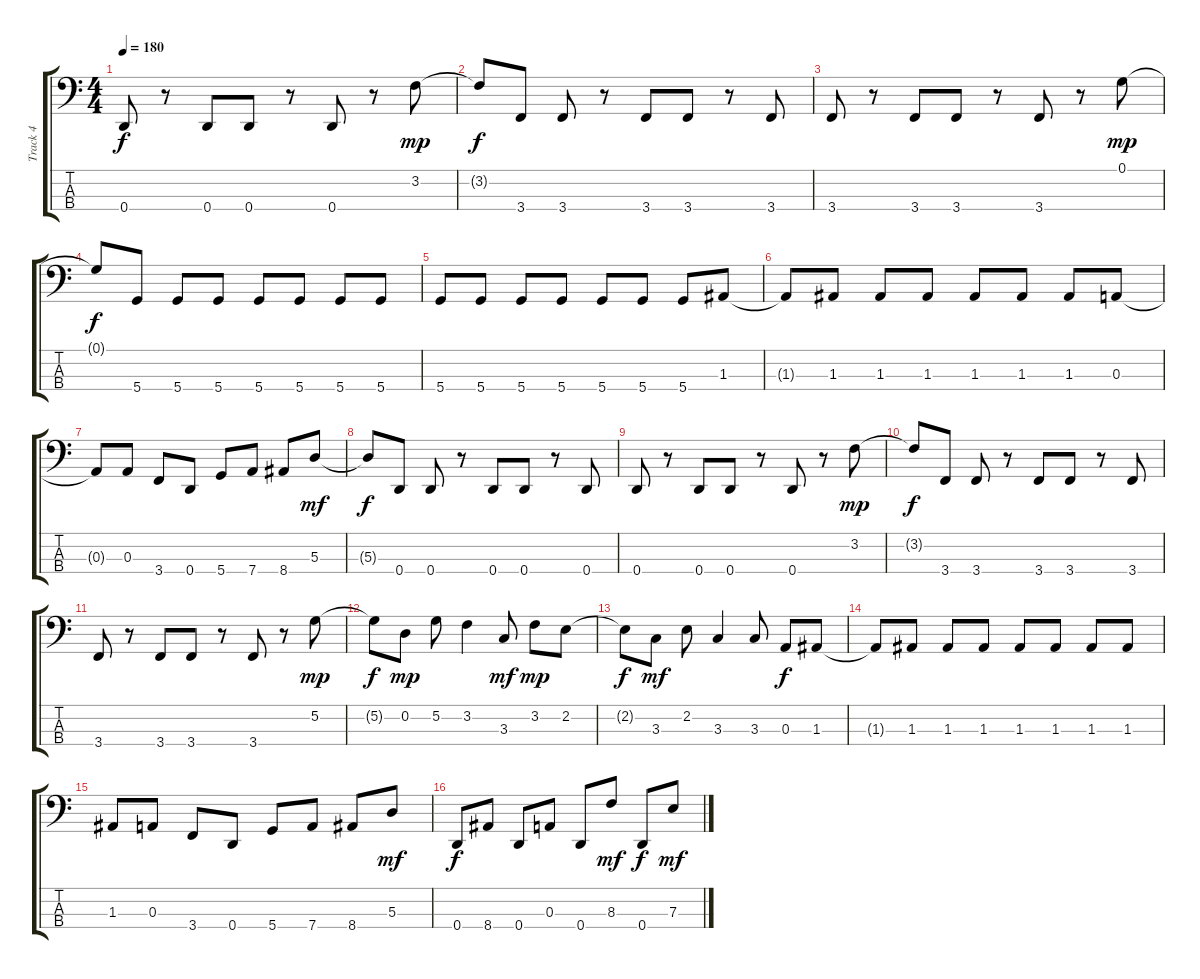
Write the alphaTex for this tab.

\track ("Track 4" "Track 4") {instrument electricbassfinger}
\staff {score tabs}
\tuning (G2 D2 A1 D1) {hide}
\ts (4 4)
\tempo 180
\clef f4
\ks c
0.4.8{dy f} r.8 0.4.8 0.4.8 r.8 0.4.8 r.8 3.2.8{dy mp} |
3.2{t}.8{dy f} 3.4.8 3.4.8 r.8 3.4.8 3.4.8 r.8 3.4.8 |
3.4.8 r.8 3.4.8 3.4.8 r.8 3.4.8 r.8 0.1.8{dy mp} |
0.1{t}.8{dy f} 5.4.8 5.4.8 5.4.8 5.4.8 5.4.8 5.4.8 5.4.8 |
5.4.8 5.4.8 5.4.8 5.4.8 5.4.8 5.4.8 5.4.8 1.3.8 |
1.3{t}.8 1.3.8 1.3.8 1.3.8 1.3.8 1.3.8 1.3.8 0.3.8 |
0.3{t}.8 0.3.8 3.4.8 0.4.8 5.4.8 7.4.8 8.4.8 5.3.8{dy mf} |
5.3{t}.8{dy f} 0.4.8 0.4.8 r.8 0.4.8 0.4.8 r.8 0.4.8 |
0.4.8 r.8 0.4.8 0.4.8 r.8 0.4.8 r.8 3.2.8{dy mp} |
3.2{t}.8{dy f} 3.4.8 3.4.8 r.8 3.4.8 3.4.8 r.8 3.4.8 |
3.4.8 r.8 3.4.8 3.4.8 r.8 3.4.8 r.8 5.2.8{dy mp} |
5.2{t}.8{dy f} 0.2.8{dy mp} 5.2.8 3.2.4 3.3.8{dy mf} 3.2.8{dy mp} 2.2.8 |
2.2{t}.8{dy f} 3.3.8{dy mf} 2.2.8 3.3.4 3.3.8 0.3.8{dy f} 1.3.8 |
1.3{t}.8 1.3.8 1.3.8 1.3.8 1.3.8 1.3.8 1.3.8 1.3.8 |
1.3.8 0.3.8 3.4.8 0.4.8 5.4.8 7.4.8 8.4.8 5.3.8{dy mf} |
0.4.8{dy f} 8.4.8 0.4.8 0.3.8 0.4.8 8.3.8{dy mf} 0.4.8{dy f} 7.3.8{dy mf}
